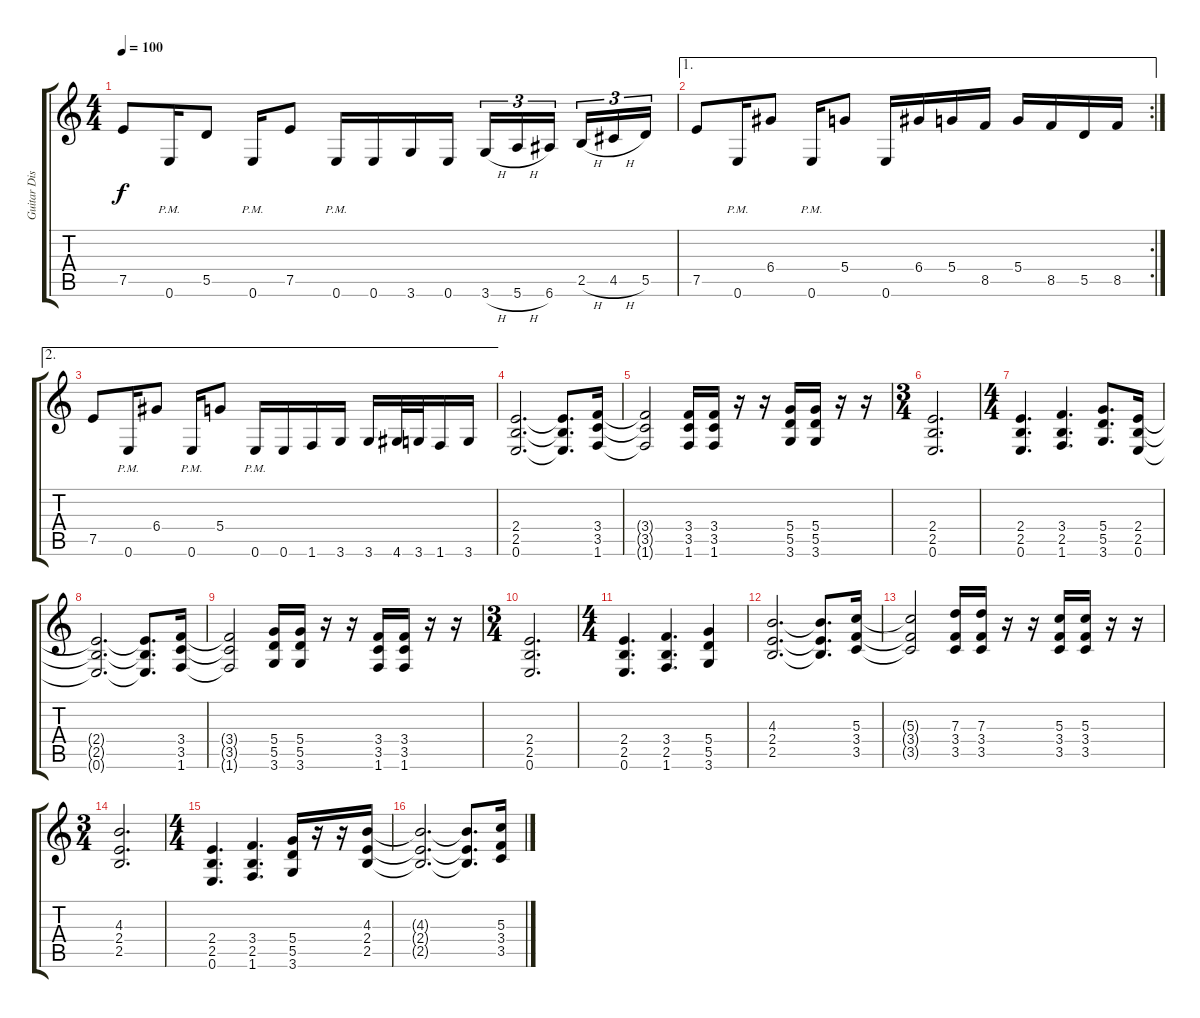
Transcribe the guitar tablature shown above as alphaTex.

\track ("Guitar Dist 2 (Alex)" "Guitar Dis") {instrument overdrivenguitar}
\staff {score tabs}
\tuning (E4 B3 G3 D3 A2 E2) {hide}
\ts (4 4)
\tempo 100
\clef g2
\ks c
7.5.8{dy f} 0.6{pm}.16 5.5.8 0.6{pm}.16 7.5.8 0.6{pm}.16 0.6.16 3.6.16 0.6.16 3.6{h}.16{tu (3 2)} 5.6{h}.16{tu (3 2)} 6.6.16{tu (3 2) beam splitsecondary} 2.5{h}.16{tu (3 2)} 4.5{h}.16{tu (3 2)} 5.5.16{tu (3 2)} |
\ae 1
\rc 2
7.5.8 0.6{pm}.16 6.4.8 0.6{pm}.16 5.4.8 0.6.16 6.4.16 5.4.16 8.5.16 5.4.16 8.5.16 5.5.16 8.5.16 |
\ae 2
7.5.8 0.6{pm}.16 6.4.8 0.6{pm}.16 5.4.8 0.6{pm}.16 0.6.16 1.6.16 3.6.16 3.6.16 4.6.32 3.6.32 1.6.16 3.6.16 |
(2.4 2.5 0.6).2{d} (2.4{t} 2.5{t} 0.6{t}).8{d} (3.4 3.5 1.6).16 |
(3.4{t} 3.5{t} 1.6{t}).2 (3.4 3.5 1.6).16 (3.4 3.5 1.6).16 r.16 r.16 (5.4 5.5 3.6).16 (5.4 5.5 3.6).16 r.16 r.16 |
\ts (3 4)
(2.4 2.5 0.6).2{d} |
\ts (4 4)
(2.4 2.5 0.6).4{d} (3.4 2.5 1.6).4{d} (5.4 5.5 3.6).8{d} (2.4 2.5 0.6).16 |
(2.4{t} 2.5{t} 0.6{t}).2{d} (2.4{t} 2.5{t} 0.6{t}).8{d} (3.4 3.5 1.6).16 |
(3.4{t} 3.5{t} 1.6{t}).2 (5.4 5.5 3.6).16 (5.4 5.5 3.6).16 r.16 r.16 (3.4 3.5 1.6).16 (3.4 3.5 1.6).16 r.16 r.16 |
\ts (3 4)
(2.4 2.5 0.6).2{d} |
\ts (4 4)
(2.4 2.5 0.6).4{d} (3.4 2.5 1.6).4{d} (5.4 5.5 3.6).4 |
(4.3 2.4 2.5).2{d} (4.3{t} 2.4{t} 2.5{t}).8{d} (5.3 3.4 3.5).16 |
(5.3{t} 3.4{t} 3.5{t}).2 (7.3 3.4 3.5).16 (7.3 3.4 3.5).16 r.16 r.16 (5.3 3.4 3.5).16 (5.3 3.4 3.5).16 r.16 r.16 |
\ts (3 4)
(4.3 2.4 2.5).2{d} |
\ts (4 4)
(2.4 2.5 0.6).4{d} (3.4 2.5 1.6).4{d} (5.4 5.5 3.6).16 r.16 r.16 (4.3 2.4 2.5).16 |
(4.3{t} 2.4{t} 2.5{t}).2{d} (4.3{t} 2.4{t} 2.5{t}).8{d} (5.3 3.4 3.5).16
